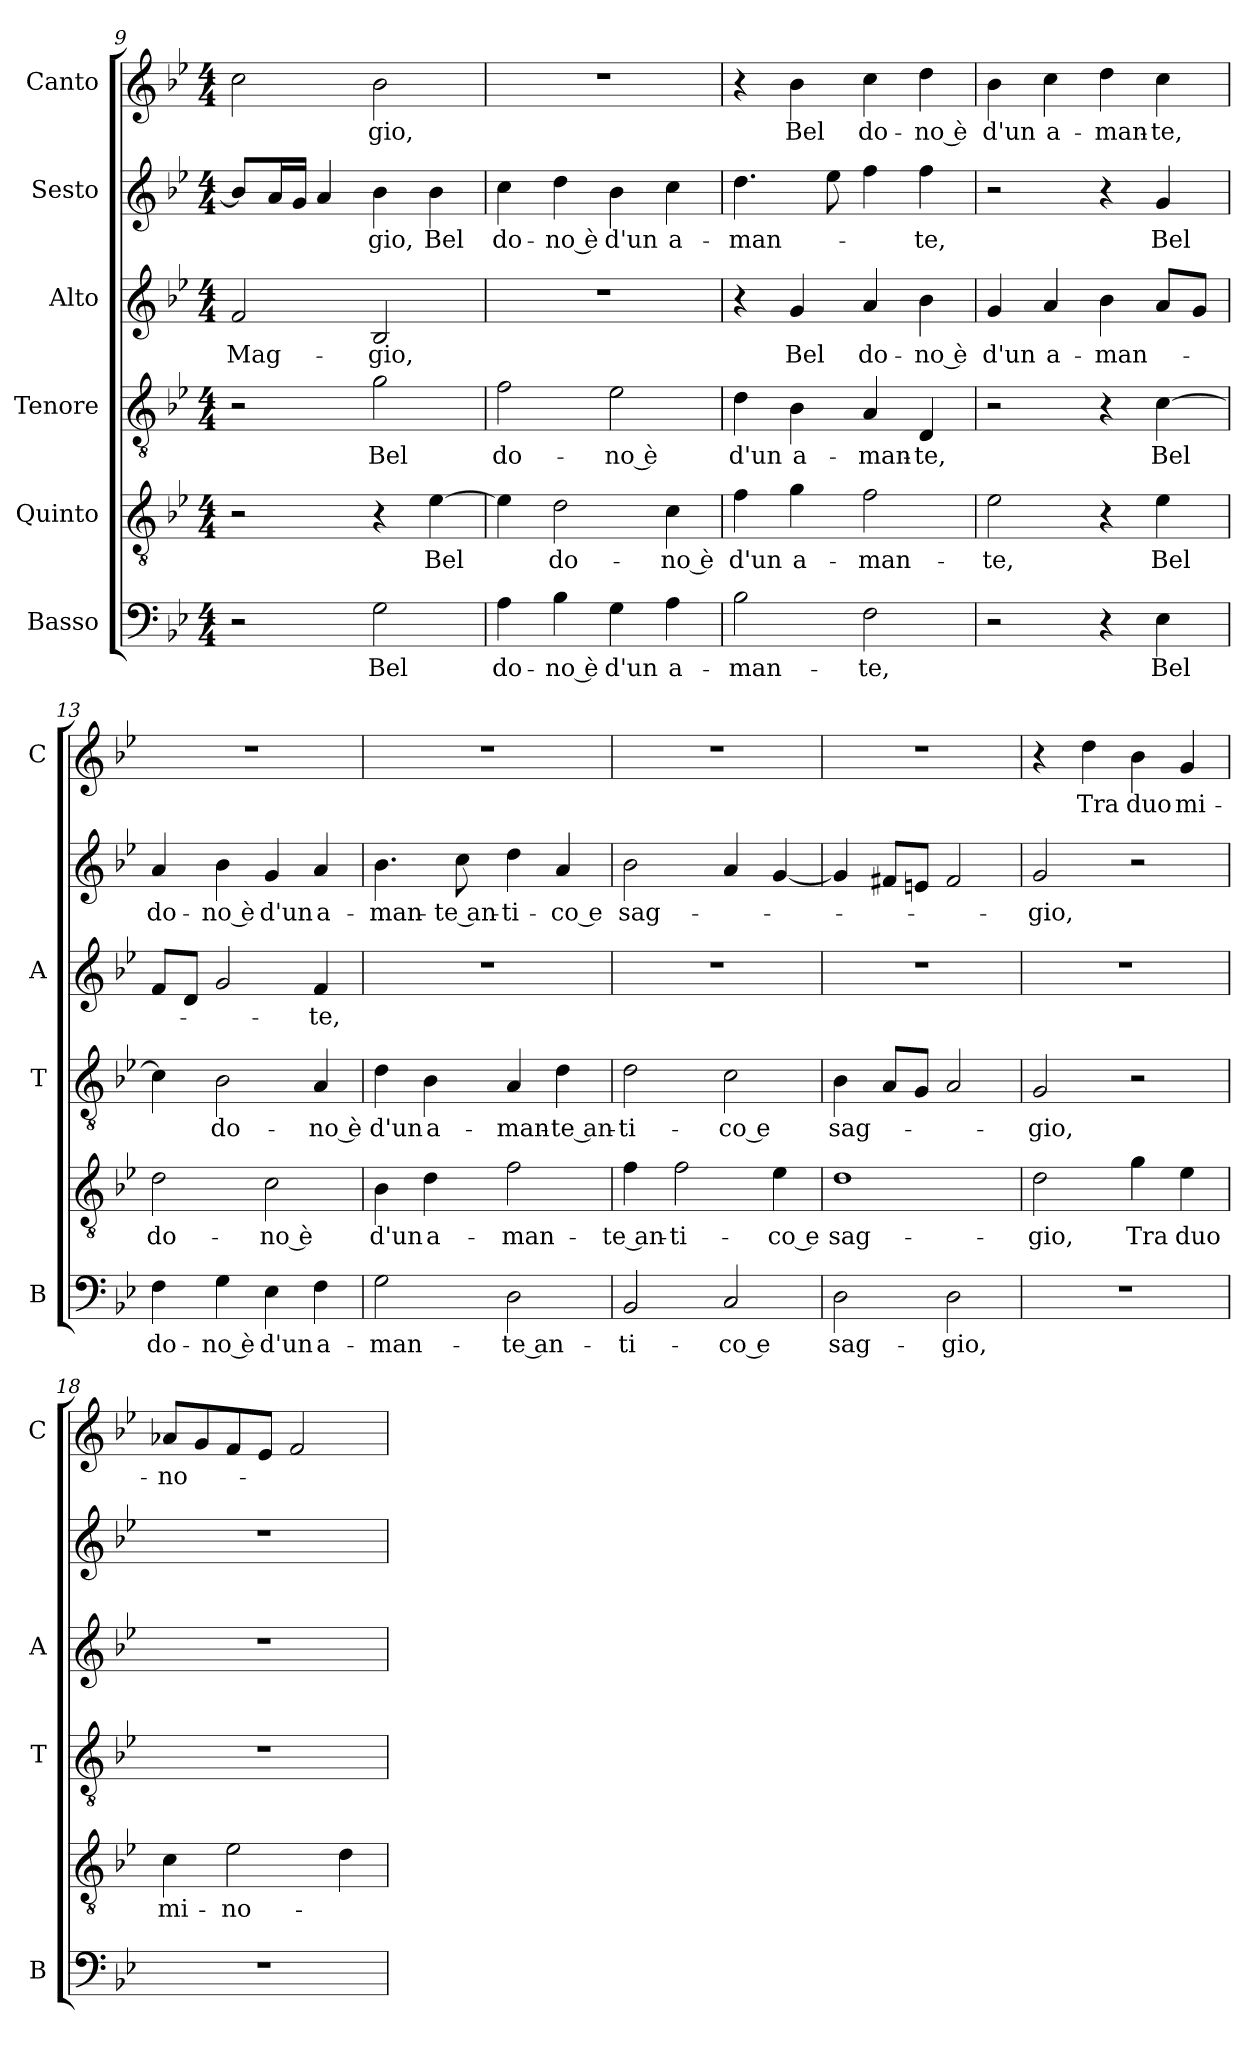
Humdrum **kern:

**kern	**text	**kern	**text	**kern	**text	**kern	**text	**kern	**text	**kern	**text
*part6	*part6	*part5	*part5	*part4	*part4	*part3	*part3	*part2	*part2	*part1	*part1
*staff6	*staff6	*staff5	*staff5	*staff4	*staff4	*staff3	*staff3	*staff2	*staff2	*staff1	*staff1
*I"Basso	*	*I"Quinto	*	*I"Tenore	*	*I"Alto	*	*I"Sesto	*	*I"Canto	*
*I'B	*	*	*	*I'T	*	*I'A	*	*	*	*I'C	*
*clefF4	*	*clefGv2	*	*clefGv2	*	*clefG2	*	*clefG2	*	*clefG2	*
*k[b-e-]	*	*k[b-e-]	*	*k[b-e-]	*	*k[b-e-]	*	*k[b-e-]	*	*k[b-e-]	*
*B-:	*	*B-:	*	*B-:	*	*B-:	*	*B-:	*	*B-:	*
*M4/4	*	*M4/4	*	*M4/4	*	*M4/4	*	*M4/4	*	*M4/4	*
=9	=9	=9	=9	=9	=9	=9	=9	=9	=9	=9	=9
!	!	!	!	!	!	!	!LO:LY:b	!	!	!	!
2r	.	2r	.	2r	.	2f/	Mag-	8b-/L]	.	2cc\	.
.	.	.	.	.	.	.	.	16a/L	.	.	.
.	.	.	.	.	.	.	.	16g/JJ	.	.	.
.	.	.	.	.	.	.	.	4a/	.	.	.
!	!LO:LY:b	!	!	!	!LO:LY:b	!	!LO:LY:b	!	!LO:LY:b	!	!LO:LY:b
2G\	Bel	4r	.	2g\	Bel	2B-/	-gio,	4b-\	-gio,	2b-\	-gio,
!	!	!	!LO:LY:b	!	!	!	!	!	!LO:LY:b	!	!
.	.	[4e-\	Bel	.	.	.	.	4b-\	Bel	.	.
=10	=10	=10	=10	=10	=10	=10	=10	=10	=10	=10	=10
!	!LO:LY:b	!	!	!	!LO:LY:b	!	!	!	!LO:LY:b	!	!
4A\	do-	4e-\]	.	2f\	do-	1r	.	4cc\	do-	1r	.
!	!LO:LY:b	!	!LO:LY:b	!	!	!	!	!	!LO:LY:b	!	!
4B-\	-no è	2d\	do-	.	.	.	.	4dd\	-no è	.	.
!	!LO:LY:b	!	!	!	!LO:LY:b	!	!	!	!LO:LY:b	!	!
4G\	d'un	.	.	2e-\	-no è	.	.	4b-\	d'un	.	.
!	!LO:LY:b	!	!LO:LY:b	!	!	!	!	!	!LO:LY:b	!	!
4A\	a-	4c\	-no è	.	.	.	.	4cc\	a-	.	.
=11	=11	=11	=11	=11	=11	=11	=11	=11	=11	=11	=11
!	!LO:LY:b	!	!LO:LY:b	!	!LO:LY:b	!	!	!	!LO:LY:b	!	!
2B-\	-man-	4f\	d'un	4d\	d'un	4r	.	4.dd\	-man-	4r	.
!	!	!	!LO:LY:b	!	!LO:LY:b	!	!LO:LY:b	!	!	!	!LO:LY:b
.	.	4g\	a-	4B-\	a-	4g/	Bel	.	.	4b-\	Bel
.	.	.	.	.	.	.	.	8ee-\	.	.	.
!	!LO:LY:b	!	!LO:LY:b	!	!LO:LY:b	!	!LO:LY:b	!	!	!	!LO:LY:b
2F\	-te,	2f\	-man-	4A/	-man-	4a/	do-	4ff\	.	4cc\	do-
!	!	!	!	!	!LO:LY:b	!	!LO:LY:b	!	!LO:LY:b	!	!LO:LY:b
.	.	.	.	4D/	-te,	4b-\	-no è	4ff\	-te,	4dd\	-no è
=12	=12	=12	=12	=12	=12	=12	=12	=12	=12	=12	=12
!	!	!	!LO:LY:b	!	!	!	!LO:LY:b	!	!	!	!LO:LY:b
2r	.	2e-\	-te,	2r	.	4g/	d'un	2r	.	4b-\	d'un
!	!	!	!	!	!	!	!LO:LY:b	!	!	!	!LO:LY:b
.	.	.	.	.	.	4a/	a-	.	.	4cc\	a-
!	!	!	!	!	!	!	!LO:LY:b	!	!	!	!LO:LY:b
4r	.	4r	.	4r	.	4b-\	-man-	4r	.	4dd\	-man-
!	!LO:LY:b	!	!LO:LY:b	!	!LO:LY:b	!	!	!	!LO:LY:b	!	!LO:LY:b
4E-\	Bel	4e-\	Bel	[4c\	Bel	8a/L	.	4g/	Bel	4cc\	-te,
.	.	.	.	.	.	8g/J	.	.	.	.	.
=13	=13	=13	=13	=13	=13	=13	=13	=13	=13	=13	=13
!	!LO:LY:b	!	!LO:LY:b	!	!	!	!	!	!LO:LY:b	!	!
4F\	do-	2d\	do-	4c\]	.	8f/L	.	4a/	do-	1r	.
.	.	.	.	.	.	8d/J	.	.	.	.	.
!	!LO:LY:b	!	!	!	!LO:LY:b	!	!	!	!LO:LY:b	!	!
4G\	-no è	.	.	2B-\	do-	2g/	.	4b-\	-no è	.	.
!	!LO:LY:b	!	!LO:LY:b	!	!	!	!	!	!LO:LY:b	!	!
4E-\	d'un	2c\	-no è	.	.	.	.	4g/	d'un	.	.
!	!LO:LY:b	!	!	!	!LO:LY:b	!	!LO:LY:b	!	!LO:LY:b	!	!
4F\	a-	.	.	4A/	-no è	4f/	-te,	4a/	a-	.	.
!!LO:LB:g=z
=14	=14	=14	=14	=14	=14	=14	=14	=14	=14	=14	=14
!	!LO:LY:b	!	!LO:LY:b	!	!LO:LY:b	!	!	!	!LO:LY:b	!	!
2G\	-man-	4B-\	d'un	4d\	d'un	1r	.	4.b-\	-man-	1r	.
!	!	!	!LO:LY:b	!	!LO:LY:b	!	!	!	!	!	!
.	.	4d\	a-	4B-\	a-	.	.	.	.	.	.
!	!	!	!	!	!	!	!	!	!LO:LY:b	!	!
.	.	.	.	.	.	.	.	8cc\	-te an-	.	.
!	!LO:LY:b	!	!LO:LY:b	!	!LO:LY:b	!	!	!	!LO:LY:b	!	!
2D\	-te an-	2f\	-man-	4A/	-man-	.	.	4dd\	-ti-	.	.
!	!	!	!	!	!LO:LY:b	!	!	!	!LO:LY:b	!	!
.	.	.	.	4d\	-te an-	.	.	4a/	-co e	.	.
=15	=15	=15	=15	=15	=15	=15	=15	=15	=15	=15	=15
!	!LO:LY:b	!	!LO:LY:b	!	!LO:LY:b	!	!	!	!LO:LY:b	!	!
2BB-/	-ti-	4f\	-te an-	2d\	-ti-	1r	.	2b-\	sag-	1r	.
!	!	!	!LO:LY:b	!	!	!	!	!	!	!	!
.	.	2f\	-ti-	.	.	.	.	.	.	.	.
!	!LO:LY:b	!	!	!	!LO:LY:b	!	!	!	!	!	!
2C/	-co e	.	.	2c\	-co e	.	.	4a/	.	.	.
!	!	!	!LO:LY:b	!	!	!	!	!	!	!	!
.	.	4e-\	-co e	.	.	.	.	[4g/	.	.	.
=16	=16	=16	=16	=16	=16	=16	=16	=16	=16	=16	=16
!	!LO:LY:b	!	!LO:LY:b	!	!LO:LY:b	!	!	!	!	!	!
2D\	sag-	1d	sag-	4B-\	sag-	1r	.	4g/]	.	1r	.
.	.	.	.	8A/L	.	.	.	8f#X/L	.	.	.
.	.	.	.	8G/J	.	.	.	8en/J	.	.	.
!	!LO:LY:b	!	!	!	!	!	!	!	!	!	!
2D\	-gio,	.	.	2A/	.	.	.	2f#/	.	.	.
=17	=17	=17	=17	=17	=17	=17	=17	=17	=17	=17	=17
!	!	!	!LO:LY:b	!	!LO:LY:b	!	!	!	!LO:LY:b	!	!
1r	.	2d\	-gio,	2G/	-gio,	1r	.	2g/	-gio,	4r	.
!	!	!	!	!	!	!	!	!	!	!	!LO:LY:b
.	.	.	.	.	.	.	.	.	.	4dd\	Tra
!	!	!	!LO:LY:b	!	!	!	!	!	!	!	!LO:LY:b
.	.	4g\	Tra	2r	.	.	.	2r	.	4b-\	duo
!	!	!	!LO:LY:b	!	!	!	!	!	!	!	!LO:LY:b
.	.	4e-\	duo	.	.	.	.	.	.	4g/	mi-
=18	=18	=18	=18	=18	=18	=18	=18	=18	=18	=18	=18
!	!	!	!LO:LY:b	!	!	!	!	!	!	!	!LO:LY:b
1r	.	4c\	mi-	1r	.	1r	.	1r	.	8a-X/L	-no-
.	.	.	.	.	.	.	.	.	.	8g/	.
!	!	!	!LO:LY:b	!	!	!	!	!	!	!	!
.	.	2e-\	-no-	.	.	.	.	.	.	8f/	.
.	.	.	.	.	.	.	.	.	.	8e-/J	.
.	.	.	.	.	.	.	.	.	.	2f/	.
.	.	4d\	.	.	.	.	.	.	.	.	.
=	=	=	=	=	=	=	=	=	=	=	=
*-	*-	*-	*-	*-	*-	*-	*-	*-	*-	*-	*-
